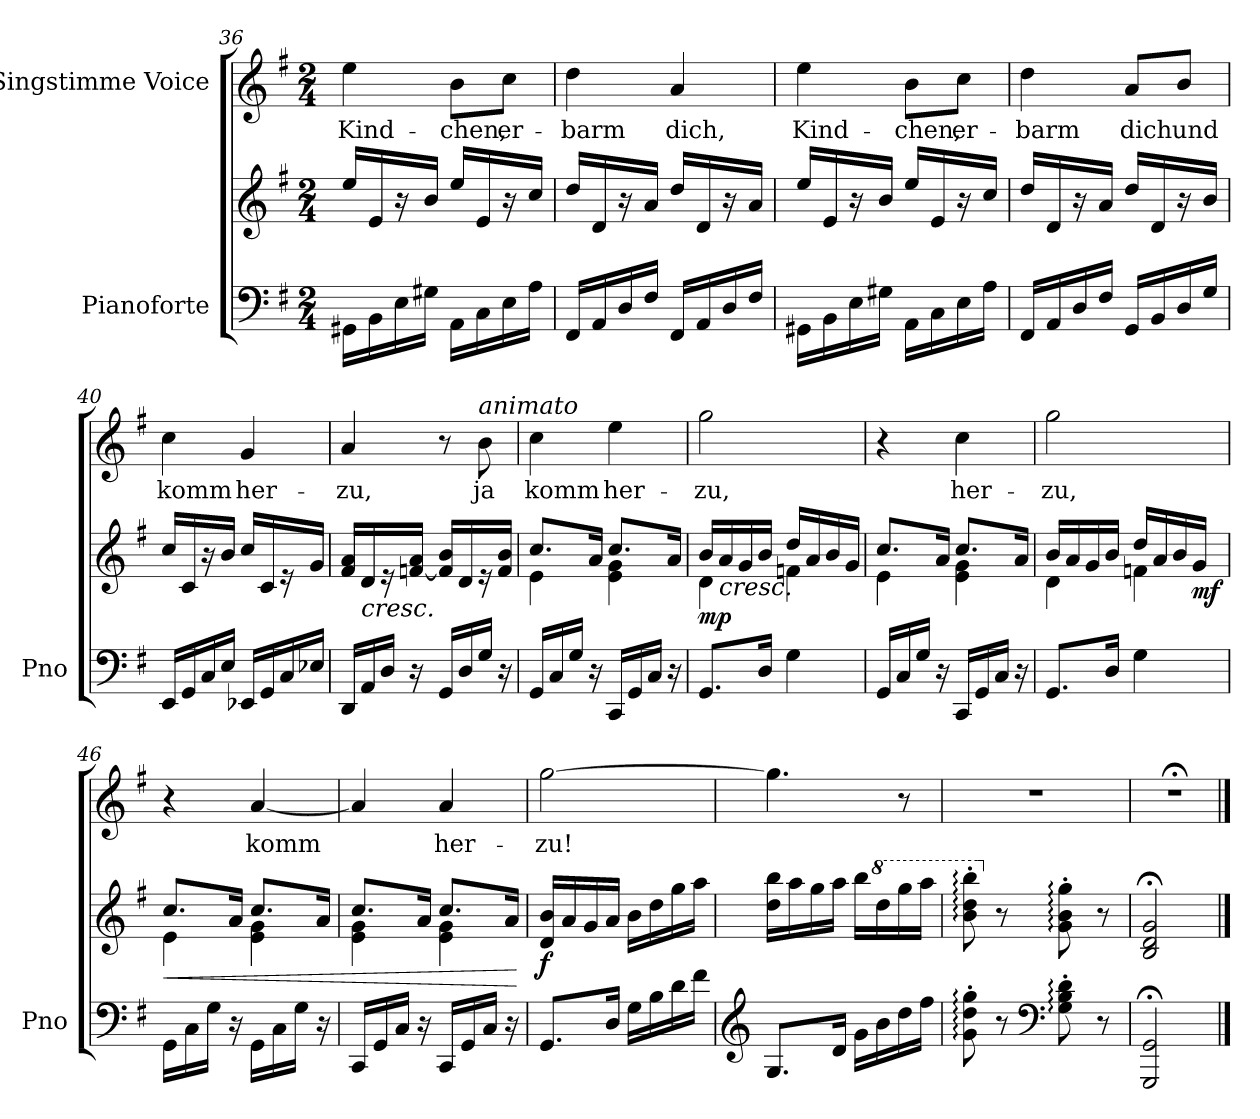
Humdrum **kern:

**kern	**kern	**dynam	**kern	**text
*part2	*part2	*part2	*part1	*part1
*staff3	*staff2	*staff2/3	*staff1	*staff1
*I"Pianoforte	*	*	*I"Singstimme Voice	*
*I'Pno	*	*	*	*
*clefF4	*clefG2	*	*clefG2	*
*k[f#]	*k[f#]	*	*k[f#]	*
*M2/4	*M2/4	*	*M2/4	*
*MM100	*MM100	*	*MM100	*
=36	=36	=36	=36	=36
!	!	!LO:DY:b	!	!LO:LY:b
!	!	!LO:DY:n=1:b	!	!
16GG#X\LL	16ee/LL	p other-dynamics	4ee\	Kind-
16BB\	16e/	.	.	.
16E\	16r	.	.	.
16G#X\JJ	16b/JJ	.	.	.
!	!	!	!	!LO:LY:b
16AA\LL	16ee/LL	.	8b\L	-chen,
16C\	16e/	.	.	.
!	!	!	!	!LO:LY:b
16E\	16r	.	8cc\J	er-
16A\JJ	16cc/JJ	.	.	.
=37	=37	=37	=37	=37
*	*	*	*MM97	*
!	!	!	!	!LO:LY:b
16FF#/LL	16dd/LL	.	4dd\	-barm
16AA/	16d/	.	.	.
16D/	16r	.	.	.
16F#/JJ	16a/JJ	.	.	.
!	!	!	!	!LO:LY:b
16FF#/LL	16dd/LL	.	4a/	dich,
16AA/	16d/	.	.	.
16D/	16r	.	.	.
16F#/JJ	16a/JJ	.	.	.
!!LO:LB:g=z
=38	=38	=38	=38	=38
!	!	!	!	!LO:LY:b
16GG#X\LL	16ee/LL	.	4ee\	Kind-
16BB\	16e/	.	.	.
16E\	16r	.	.	.
16G#X\JJ	16b/JJ	.	.	.
!	!	!	!	!LO:LY:b
16AA\LL	16ee/LL	.	8b\L	-chen,
16C\	16e/	.	.	.
!	!	!	!	!LO:LY:b
16E\	16r	.	8cc\J	er-
16A\JJ	16cc/JJ	.	.	.
=39	=39	=39	=39	=39
!	!	!	!	!LO:LY:b
16FF#/LL	16dd/LL	.	4dd\	-barm
16AA/	16d/	.	.	.
16D/	16r	.	.	.
16F#/JJ	16a/JJ	.	.	.
!	!	!	!	!LO:LY:b
16GG/LL	16dd/LL	.	8a/L	dich
16BB/	16d/	.	.	.
!	!	!	!	!LO:LY:b
16D/	16r	.	8b/J	und
16G/JJ	16b/JJ	.	.	.
=40	=40	=40	=40	=40
!	!	!	!	!LO:LY:b
16EE/LL	16cc/LL	.	4cc\	komm
16GG/	16c/	.	.	.
16C/	16r	.	.	.
16E/JJ	16b/JJ	.	.	.
!	!	!	!	!LO:LY:b
16EE-X/LL	16cc/LL	.	4g/	her-
16GG/	16c/	.	.	.
16C/	16r	.	.	.
16E-X/JJ	16g/JJ	.	.	.
=41	=41	=41	=41	=41
!	!	!	!	!LO:LY:b
16DD/LL	16f#/ 16a/LL	.	4a/	-zu,
!	!LO:TX:b:i:t=cresc.	!	!	!
16AA/	16d/	.	.	.
16D/JJ	16r	.	.	.
16r	[16fn/ 16a/JJ	.	.	.
*	*	*	*MM100	*
16GG/LL	16f/] 16b/LL	.	8r	.
16D/	16d/	.	.	.
!	!	!	!LO:TX:a:i:t=animato	!
!	!	!	!	!LO:LY:b
16G/JJ	16r	.	8b\	ja
16r	16f/ 16b/JJ	.	.	.
!!LO:LB:g=z
=42	=42	=42	=42	=42
*	*^	*	*	*
!	!	!	!	!	!LO:LY:b
*	*	*	*	*^	*
16GG/LL	8.cc/L	4e\	.	4cc\	8ryy	komm
16C/	.	.	.	.	.	.
*	*	*	*	*MM105	*	*
16G/JJ	.	.	.	.	4.ryy	.
16r	16a/Jk	.	.	.	.	.
!	!	!	!	!	!	!LO:LY:b
16CC/LL	8.cc/L	4e\ 4g\	.	4ee\	.	her-
16GG/	.	.	.	.	.	.
16C/JJ	.	.	.	.	.	.
16r	16a/Jk	.	.	.	.	.
*	*	*	*	*v	*v	*
=43	=43	=43	=43	=43	=43
*	*	*	*	*MM110	*
*	*	*	*	*^	*
!	!	!	!LO:DY:b	!	!	!LO:LY:b
*	*	*	*	*v	*v	*
8.GG/L	16b/LL	4d\	mp	2gg\	-zu,
!	!LO:TX:b:i:t=cresc.	!	!	!	!
.	16a/	.	.	.	.
.	16g/	.	.	.	.
16D/Jk	16b/JJ	.	.	.	.
4G\	16dd/LL	4fn\	.	.	.
.	16a/	.	.	.	.
.	16b/	.	.	.	.
.	16g/JJ	.	.	.	.
=44	=44	=44	=44	=44	=44
16GG/LL	8.cc/L	4e\	.	4r	.
16C/	.	.	.	.	.
16G/JJ	.	.	.	.	.
16r	16a/Jk	.	.	.	.
!	!	!	!	!	!LO:LY:b
16CC/LL	8.cc/L	4e\ 4g\	.	4cc\	her-
16GG/	.	.	.	.	.
16C/JJ	.	.	.	.	.
16r	16a/Jk	.	.	.	.
=45	=45	=45	=45	=45	=45
!	!	!	!	!	!LO:LY:b
8.GG/L	16b/LL	4d\	.	2gg\	-zu,
.	16a/	.	.	.	.
.	16g/	.	.	.	.
16D/Jk	16b/JJ	.	.	.	.
4G\	16dd/LL	4fn\	.	.	.
.	16a/	.	.	.	.
.	16b/	.	.	.	.
!	!	!	!LO:DY:b	!	!
.	16g/JJ	.	mf	.	.
!!LO:LB:g=z
=46	=46	=46	=46	=46	=46
!	!	!	!LO:HP:b	!	!
16GG\LL	8.cc/L	4e\	<	4r	.
16C\	.	.	.	.	.
16G\JJ	.	.	.	.	.
16r	16a/Jk	.	.	.	.
!	!	!	!	!	!LO:LY:b
16GG\LL	8.cc/L	4e\ 4g\	.	[4a/	komm
16C\	.	.	.	.	.
16G\JJ	.	.	.	.	.
16r	16a/Jk	.	.	.	.
=47	=47	=47	=47	=47	=47
16CC/LL	8.cc/L	4e\ 4g\	.	4a/]	.
16GG/	.	.	.	.	.
16C/JJ	.	.	.	.	.
16r	16a/Jk	.	.	.	.
!	!	!	!	!	!LO:LY:b
16CC/LL	8.cc/L	4e\ 4g\	.	4a/	her-
16GG/	.	.	.	.	.
16C/JJ	.	.	.	.	.
16r	16a/Jk	.	.	.	.
*	*v	*v	*	*	*
.	.	[	.	.
=48	=48	=48	=48	=48
!	!	!LO:DY:b	!	!LO:LY:b
8.GG/L	16d/ 16b/LL	f	[2gg\	-zu!
.	16a/	.	.	.
.	16g/	.	.	.
16D/Jk	16a/JJ	.	.	.
16G\LL	16b\LL	.	.	.
16B\	16dd\	.	.	.
16d\	16gg\	.	.	.
16f#\JJ	16aa\JJ	.	.	.
=49	=49	=49	=49	=49
*clefG2	*	*	*	*
8.G/L	16dd\ 16bb\LL	.	4.gg\]	.
.	16aa\	.	.	.
.	16gg\	.	.	.
16d/Jk	16aa\JJ	.	.	.
16g\LL	16bb\LL	.	.	.
*	*8va	*	*	*
16b\	16ddd\	.	.	.
16dd\	16ggg\	.	8r	.
16ff#\JJ	16aaa\JJ	.	.	.
=50	=50	=50	=50	=50
*	*	*	*MM100	*
8g\:' 8dd\:' 8gg\:'	8bb\:' 8ddd\:' 8bbb\:'	.	2r	.
*	*X8va	*	*	*
8r	8r	.	.	.
*clefF4	*	*	*	*
8G\:' 8B\:' 8d\:'	8g\:' 8b\:' 8gg\:'	.	.	.
8r	8r	.	.	.
=51	=51	=51	=51	=51
2GGG/;< 2GG/;<	2B/;< 2d/;< 2g/;<	.	2r;<	.
==	==	==	==	==
*-	*-	*-	*-	*-
